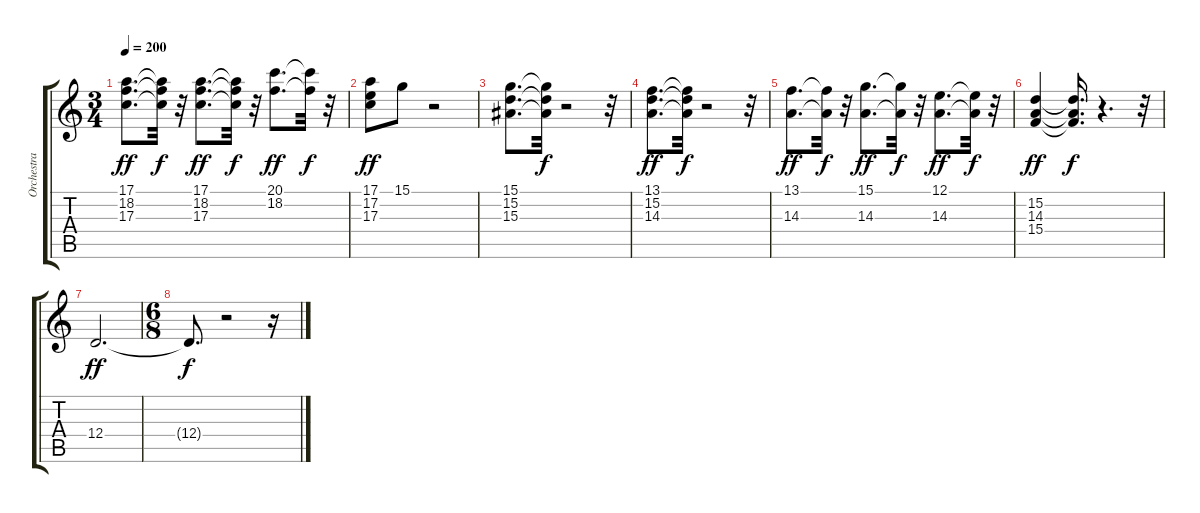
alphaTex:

\track ("Orchestra" "Orchestra") {instrument stringensemble1}
\staff {score tabs}
\tuning (E4 B3 G3 D3 A2 E2) {hide}
\ts (3 4)
\tempo 200
\clef g2
\ks c
(17.1 18.2 17.3).8{d dy ff} (17.1{t} 18.2{t} 17.3{t}).32{dy f} r.32 (17.1 18.2 17.3).8{d dy ff} (17.1{t} 18.2{t} 17.3{t}).32{dy f} r.32 (20.1 18.2).8{d dy ff} (20.1{t} 18.2{t}).32{dy f} r.32 |
(17.1 17.2 17.3).8{dy ff} 15.1.8 r.2 |
(15.1 15.2 15.3).8{d} (15.1{t} 15.2{t} 15.3{t}).32{dy f} r.2 r.32 |
(13.1 15.2 14.3).8{d dy ff} (13.1{t} 15.2{t} 14.3{t}).32{dy f} r.2 r.32 |
(13.1 14.3).8{d dy ff} (13.1{t} 14.3{t}).32{dy f} r.32 (15.1 14.3).8{d dy ff} (15.1{t} 14.3{t}).32{dy f} r.32 (12.1 14.3).8{d dy ff} (12.1{t} 14.3{t}).32{dy f} r.32 |
(15.2 14.3 15.4).4{dy ff} (15.2{t} 14.3{t} 15.4{t}).16{d dy f} r.4{d} r.32 |
12.4.2{d dy ff} |
\ts (6 8)
12.4{t}.8{d dy f} r.2 r.16
